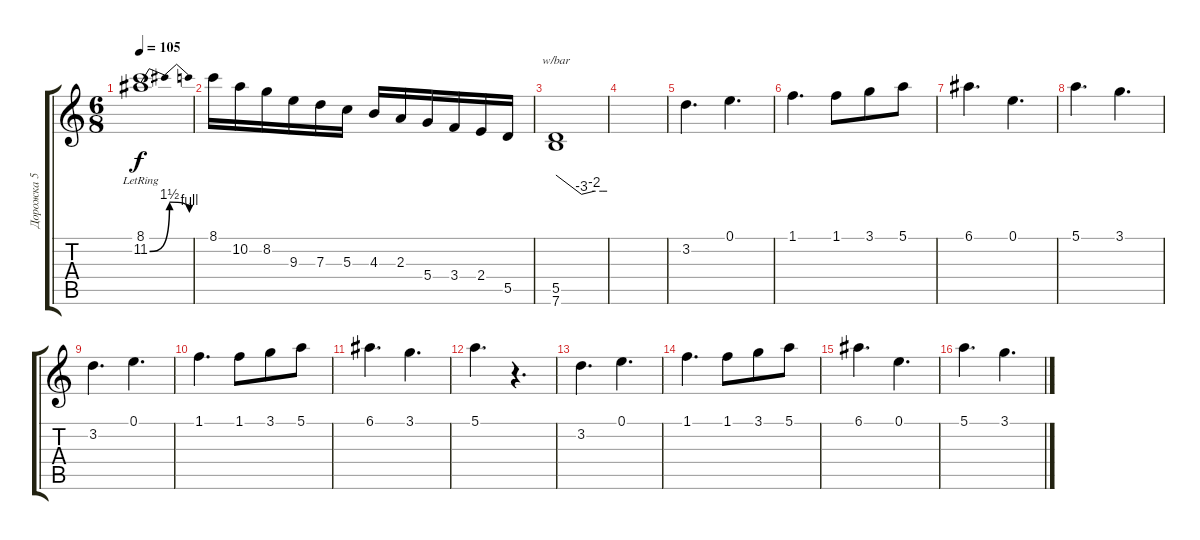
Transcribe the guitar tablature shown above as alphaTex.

\track ("Дорожка 5" "Дорожка 5") {instrument distortionguitar}
\staff {score tabs}
\tuning (E4 B3 G3 D3 A2 E2) {hide}
\ts (6 8)
\tempo 105
\clef g2
\ks c
(8.1 11.2{be (bendrelease 0 0 15 6 15 6 60 4) lr}).1{dy f} |
8.1.16 10.2.16 8.2.16 9.3.16 7.3.16 5.3.16 4.3.16 2.3.16 5.4.16 3.4.16 2.4.16 5.5.16 |
(5.5 7.6).1{tbe (custom default 0 0 30 -12 45 -8 55 -8 60 -8)} |
|
3.2.4{d} 0.1.4{d} |
1.1.4{d} 1.1.8 3.1.8 5.1.8 |
6.1.4{d} 0.1.4{d} |
5.1.4{d} 3.1.4{d} |
3.2.4{d} 0.1.4{d} |
1.1.4{d} 1.1.8 3.1.8 5.1.8 |
6.1.4{d} 3.1.4{d} |
5.1.4{d} r.4{d} |
3.2.4{d} 0.1.4{d} |
1.1.4{d} 1.1.8 3.1.8 5.1.8 |
6.1.4{d} 0.1.4{d} |
5.1.4{d} 3.1.4{d}
